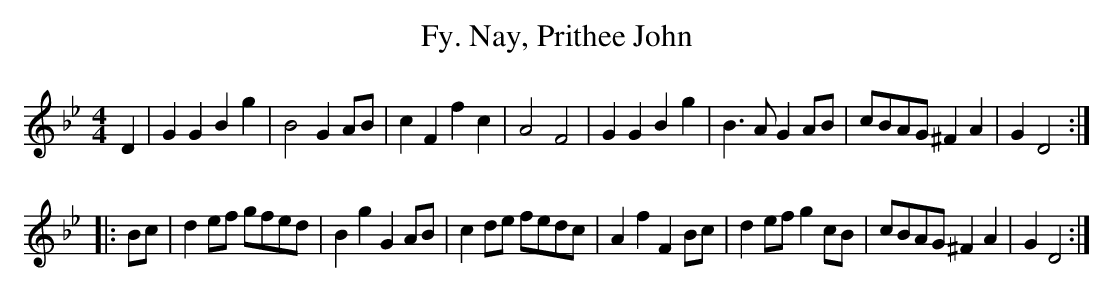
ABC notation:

X:1
T:Fy. Nay, Prithee John
K:Gm
M:4/4
D2|G2 G2 B2 g2|B4 G2 AB|c2 F2 f2 c2|A4 F4|G2 G2 B2 g2|B3 A G2 AB|cBAG ^F2 A2| G2 D4:|
|:Bc| d2 ef gfed| B2 g2 G2 AB| c2 de fedc|A2 f2 F2 Bc|d2 ef g2 cB| cBAG ^F2 A2| G2 D4:|
